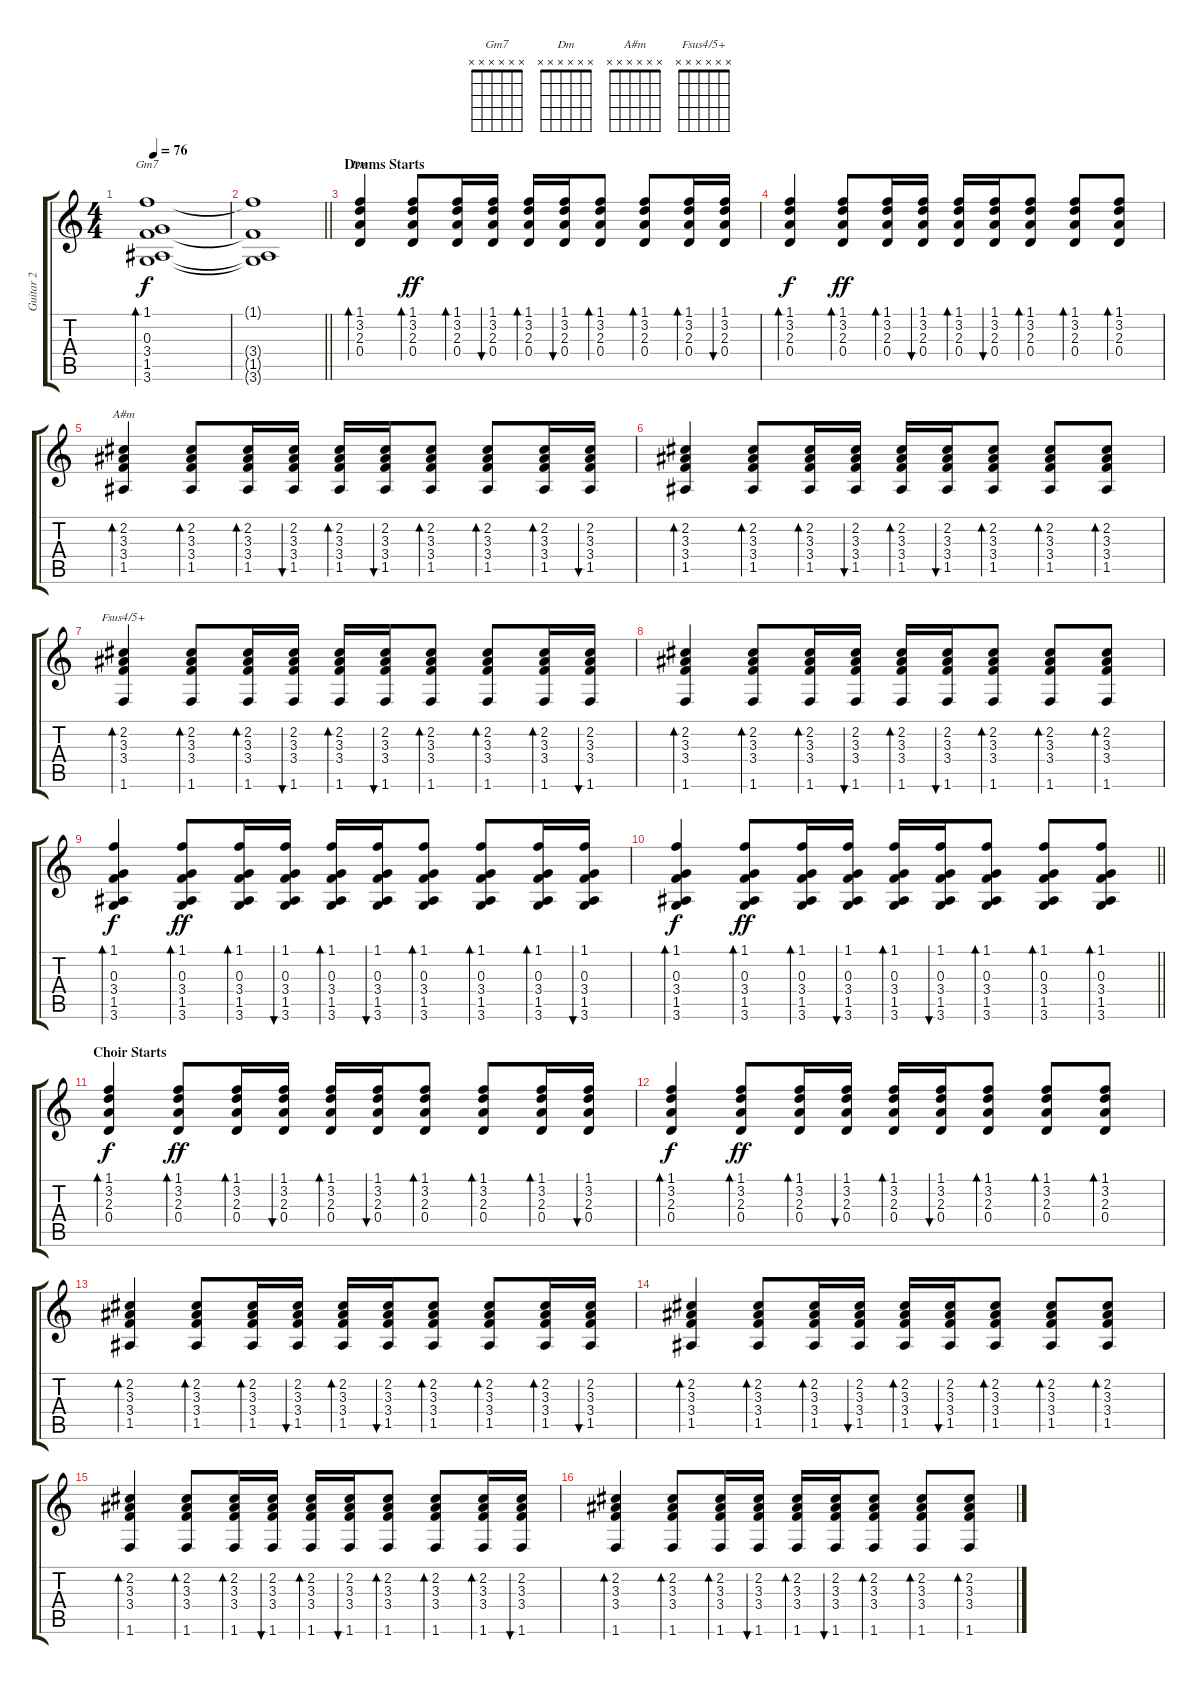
\track ("Guitar 2" "Guitar 2") {instrument acousticguitarnylon}
\staff {score tabs}
\tuning (E4 B3 G3 D3 A2 E2) {hide}
\chord ("Gm7" x x x x x x)
\chord ("Dm" x x x x x x)
\chord ("A#m" x x x x x x)
\chord ("Fsus4/5+" x x x x x x)
\ts (4 4)
\tempo 76
\clef g2
\ks c
(1.1 0.3 3.4 1.5 3.6).1{bd 240 ch "Gm7" dy f} |
\barLineRight lightlight
(1.1{t} 3.4{t} 1.5{t} 3.6{t}).1 |
\section ("" "Drums Starts")
(1.1 3.2 2.3 0.4).4{bd 60 ch "Dm" volume 3} (1.1 3.2 2.3 0.4).8{bd 30 dy ff} (1.1 3.2 2.3 0.4).16{bd 30} (1.1 3.2 2.3 0.4).16{bu 30} (1.1 3.2 2.3 0.4).16{bd 30} (1.1 3.2 2.3 0.4).16{bu 30} (1.1 3.2 2.3 0.4).8{bd 30} (1.1 3.2 2.3 0.4).8{bd 30} (1.1 3.2 2.3 0.4).16{bd 30} (1.1 3.2 2.3 0.4).16{bu 30} |
(1.1 3.2 2.3 0.4).4{bd 60 dy f} (1.1 3.2 2.3 0.4).8{bd 30 dy ff} (1.1 3.2 2.3 0.4).16{bd 30} (1.1 3.2 2.3 0.4).16{bu 30} (1.1 3.2 2.3 0.4).16{bd 30} (1.1 3.2 2.3 0.4).16{bu 30} (1.1 3.2 2.3 0.4).8{bd 30} (1.1 3.2 2.3 0.4).8{bd 30} (1.1 3.2 2.3 0.4).8{bd 30} |
(2.2 3.3 3.4 1.5).4{bd 30 ch "A#m"} (2.2 3.3 3.4 1.5).8{bd 30} (2.2 3.3 3.4 1.5).16{bd 30} (2.2 3.3 3.4 1.5).16{bu 30} (2.2 3.3 3.4 1.5).16{bd 30} (2.2 3.3 3.4 1.5).16{bu 30} (2.2 3.3 3.4 1.5).8{bd 30} (2.2 3.3 3.4 1.5).8{bd 30} (2.2 3.3 3.4 1.5).16{bd 30} (2.2 3.3 3.4 1.5).16{bu 30} |
(2.2 3.3 3.4 1.5).4{bd 30} (2.2 3.3 3.4 1.5).8{bd 30} (2.2 3.3 3.4 1.5).16{bd 30} (2.2 3.3 3.4 1.5).16{bu 30} (2.2 3.3 3.4 1.5).16{bd 30} (2.2 3.3 3.4 1.5).16{bu 30} (2.2 3.3 3.4 1.5).8{bd 30} (2.2 3.3 3.4 1.5).8{bd 30} (2.2 3.3 3.4 1.5).8{bd 30} |
(2.2 3.3 3.4 1.6).4{bd 30 ch "Fsus4/5+"} (2.2 3.3 3.4 1.6).8{bd 30} (2.2 3.3 3.4 1.6).16{bd 30} (2.2 3.3 3.4 1.6).16{bu 30} (2.2 3.3 3.4 1.6).16{bd 30} (2.2 3.3 3.4 1.6).16{bu 30} (2.2 3.3 3.4 1.6).8{bd 30} (2.2 3.3 3.4 1.6).8{bd 30} (2.2 3.3 3.4 1.6).16{bd 30} (2.2 3.3 3.4 1.6).16{bu 30} |
(2.2 3.3 3.4 1.6).4{bd 30} (2.2 3.3 3.4 1.6).8{bd 30} (2.2 3.3 3.4 1.6).16{bd 30} (2.2 3.3 3.4 1.6).16{bu 30} (2.2 3.3 3.4 1.6).16{bd 30} (2.2 3.3 3.4 1.6).16{bu 30} (2.2 3.3 3.4 1.6).8{bd 30} (2.2 3.3 3.4 1.6).8{bd 30} (2.2 3.3 3.4 1.6).8{bd 30} |
(1.1 0.3 3.4 1.5 3.6).4{bd 60 dy f} (1.1 0.3 3.4 1.5 3.6).8{bd 30 dy ff} (1.1 0.3 3.4 1.5 3.6).16{bd 30} (1.1 0.3 3.4 1.5 3.6).16{bu 30} (1.1 0.3 3.4 1.5 3.6).16{bd 30} (1.1 0.3 3.4 1.5 3.6).16{bu 30} (1.1 0.3 3.4 1.5 3.6).8{bd 30} (1.1 0.3 3.4 1.5 3.6).8{bd 30} (1.1 0.3 3.4 1.5 3.6).16{bd 30} (1.1 0.3 3.4 1.5 3.6).16{bu 30} |
\barLineRight lightlight
(1.1 0.3 3.4 1.5 3.6).4{bd 30 dy f} (1.1 0.3 3.4 1.5 3.6).8{bd 30 dy ff} (1.1 0.3 3.4 1.5 3.6).16{bd 30} (1.1 0.3 3.4 1.5 3.6).16{bu 30} (1.1 0.3 3.4 1.5 3.6).16{bd 30} (1.1 0.3 3.4 1.5 3.6).16{bu 30} (1.1 0.3 3.4 1.5 3.6).8{bd 30} (1.1 0.3 3.4 1.5 3.6).8{bd 30} (1.1 0.3 3.4 1.5 3.6).8{bd 30} |
\section ("" "Choir Starts")
(1.1 3.2 2.3 0.4).4{bd 60 dy f} (1.1 3.2 2.3 0.4).8{bd 30 dy ff} (1.1 3.2 2.3 0.4).16{bd 30} (1.1 3.2 2.3 0.4).16{bu 30} (1.1 3.2 2.3 0.4).16{bd 30} (1.1 3.2 2.3 0.4).16{bu 30} (1.1 3.2 2.3 0.4).8{bd 30} (1.1 3.2 2.3 0.4).8{bd 30} (1.1 3.2 2.3 0.4).16{bd 30} (1.1 3.2 2.3 0.4).16{bu 30} |
(1.1 3.2 2.3 0.4).4{bd 60 dy f} (1.1 3.2 2.3 0.4).8{bd 30 dy ff} (1.1 3.2 2.3 0.4).16{bd 30} (1.1 3.2 2.3 0.4).16{bu 30} (1.1 3.2 2.3 0.4).16{bd 30} (1.1 3.2 2.3 0.4).16{bu 30} (1.1 3.2 2.3 0.4).8{bd 30} (1.1 3.2 2.3 0.4).8{bd 30} (1.1 3.2 2.3 0.4).8{bd 30} |
(2.2 3.3 3.4 1.5).4{bd 30} (2.2 3.3 3.4 1.5).8{bd 30} (2.2 3.3 3.4 1.5).16{bd 30} (2.2 3.3 3.4 1.5).16{bu 30} (2.2 3.3 3.4 1.5).16{bd 30} (2.2 3.3 3.4 1.5).16{bu 30} (2.2 3.3 3.4 1.5).8{bd 30} (2.2 3.3 3.4 1.5).8{bd 30} (2.2 3.3 3.4 1.5).16{bd 30} (2.2 3.3 3.4 1.5).16{bu 30} |
(2.2 3.3 3.4 1.5).4{bd 30} (2.2 3.3 3.4 1.5).8{bd 30} (2.2 3.3 3.4 1.5).16{bd 30} (2.2 3.3 3.4 1.5).16{bu 30} (2.2 3.3 3.4 1.5).16{bd 30} (2.2 3.3 3.4 1.5).16{bu 30} (2.2 3.3 3.4 1.5).8{bd 30} (2.2 3.3 3.4 1.5).8{bd 30} (2.2 3.3 3.4 1.5).8{bd 30} |
(2.2 3.3 3.4 1.6).4{bd 30} (2.2 3.3 3.4 1.6).8{bd 30} (2.2 3.3 3.4 1.6).16{bd 30} (2.2 3.3 3.4 1.6).16{bu 30} (2.2 3.3 3.4 1.6).16{bd 30} (2.2 3.3 3.4 1.6).16{bu 30} (2.2 3.3 3.4 1.6).8{bd 30} (2.2 3.3 3.4 1.6).8{bd 30} (2.2 3.3 3.4 1.6).16{bd 30} (2.2 3.3 3.4 1.6).16{bu 30} |
(2.2 3.3 3.4 1.6).4{bd 30} (2.2 3.3 3.4 1.6).8{bd 30} (2.2 3.3 3.4 1.6).16{bd 30} (2.2 3.3 3.4 1.6).16{bu 30} (2.2 3.3 3.4 1.6).16{bd 30} (2.2 3.3 3.4 1.6).16{bu 30} (2.2 3.3 3.4 1.6).8{bd 30} (2.2 3.3 3.4 1.6).8{bd 30} (2.2 3.3 3.4 1.6).8{bd 30}
